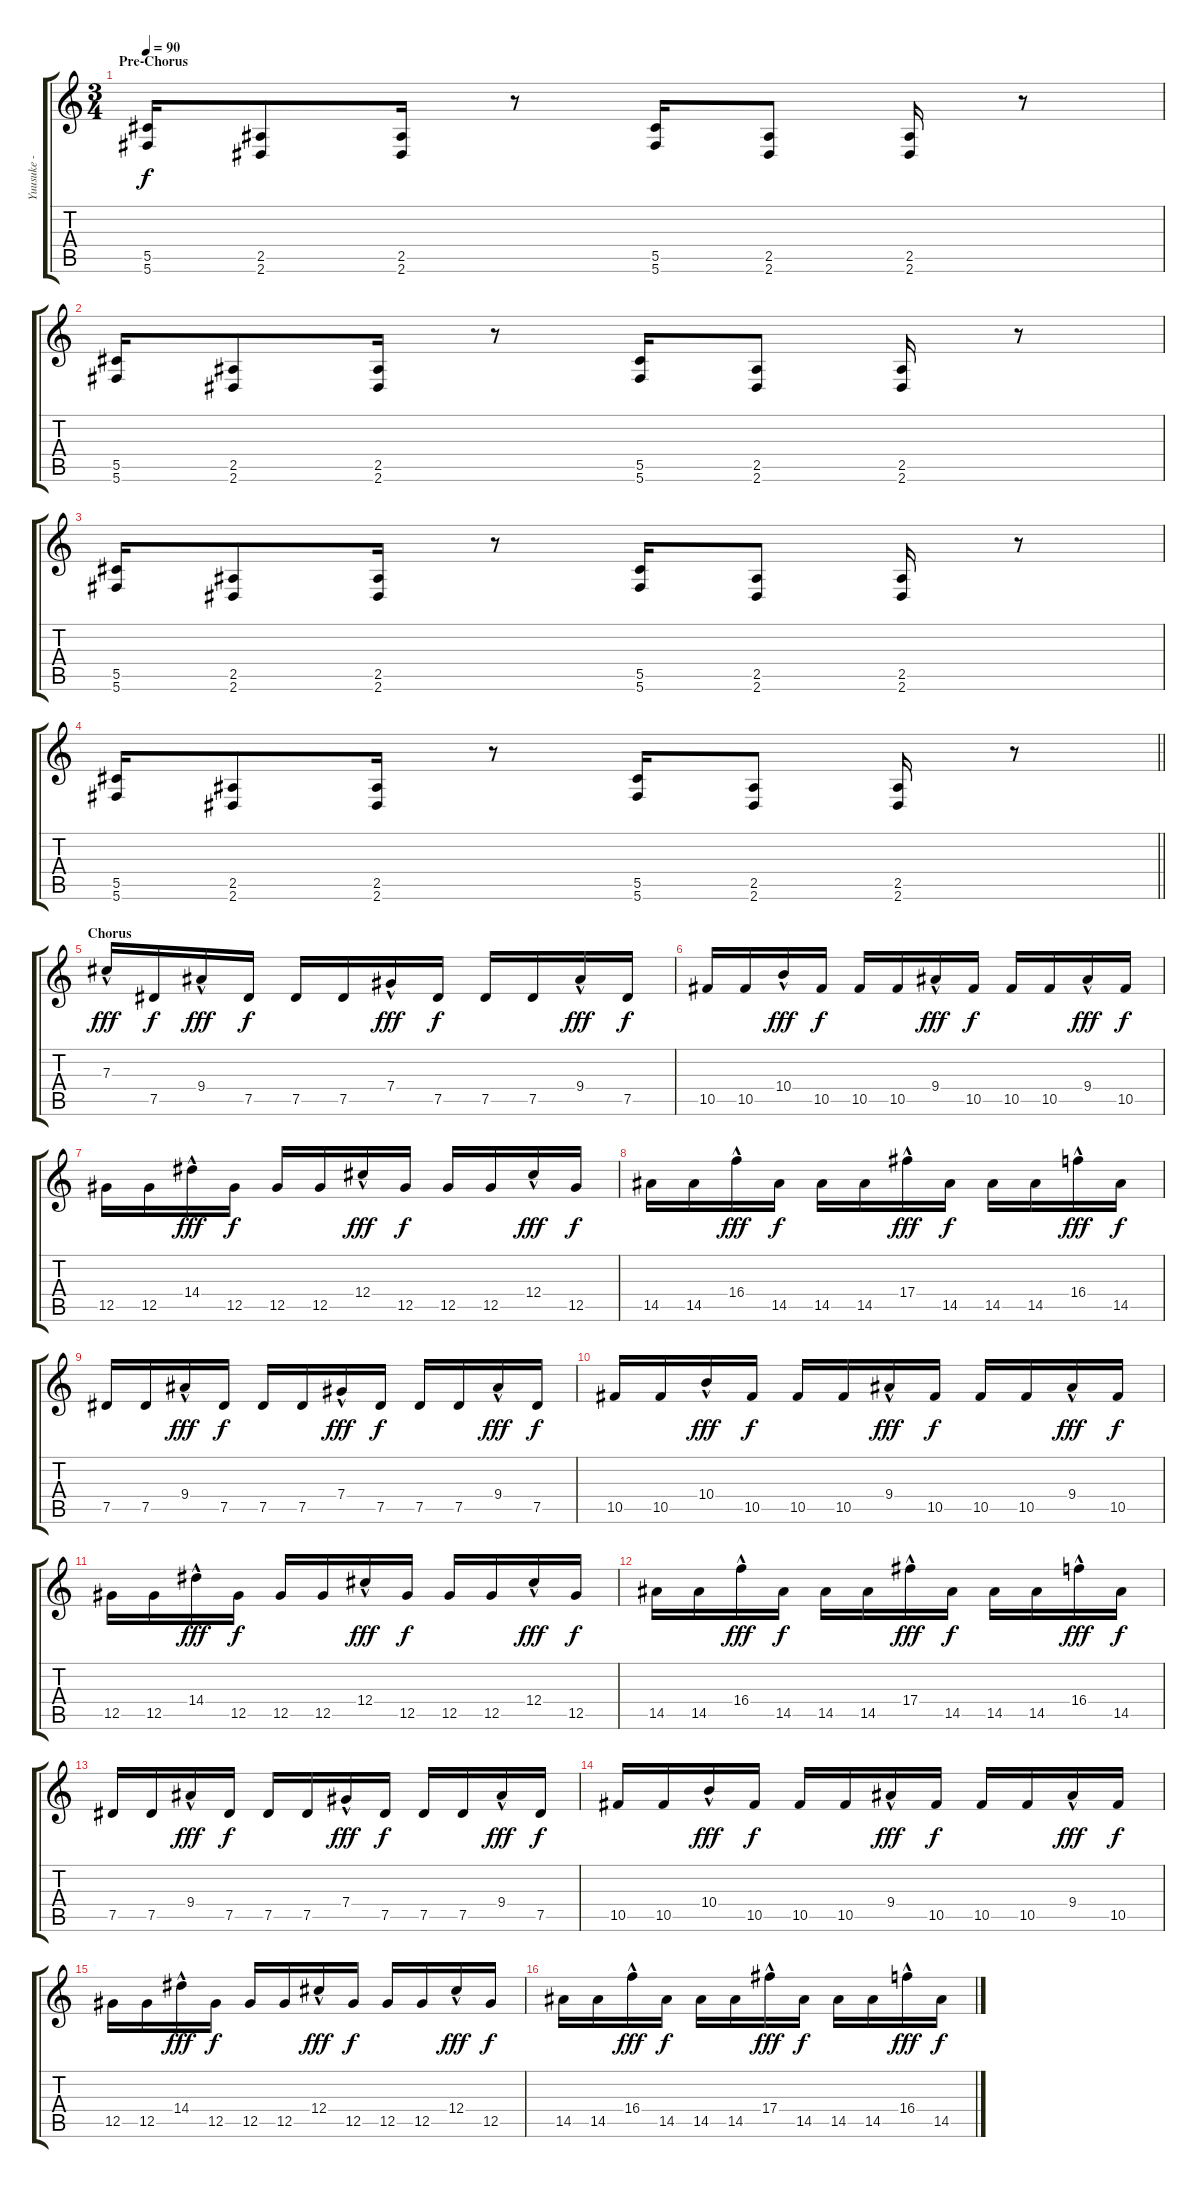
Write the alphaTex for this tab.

\track ("Yuusuke - Guitar" "Yuusuke - ") {instrument distortionguitar}
\staff {score tabs}
\tuning (Eb4 Bb3 Gb3 Db3 Ab2 Db2) {hide}
\ts (3 4)
\section ("" "Pre-Chorus")
\tempo 90
\clef g2
\ks c
(5.5 5.6).16{dy f volume 13 instrument distortionguitar} (2.5 2.6).8 (2.5 2.6).16 r.8 (5.5 5.6).16 (2.5 2.6).8 (2.5 2.6).16 r.8 |
(5.5 5.6).16 (2.5 2.6).8 (2.5 2.6).16 r.8 (5.5 5.6).16 (2.5 2.6).8 (2.5 2.6).16 r.8 |
(5.5 5.6).16 (2.5 2.6).8 (2.5 2.6).16 r.8 (5.5 5.6).16 (2.5 2.6).8 (2.5 2.6).16 r.8 |
\barLineRight lightlight
(5.5 5.6).16 (2.5 2.6).8 (2.5 2.6).16 r.8 (5.5 5.6).16 (2.5 2.6).8 (2.5 2.6).16 r.8 |
\section ("" "Chorus")
7.3{hac}.16{dy fff volume 15} 7.5.16{dy f} 9.4{hac}.16{dy fff} 7.5.16{dy f} 7.5.16 7.5.16 7.4{hac}.16{dy fff} 7.5.16{dy f} 7.5.16 7.5.16 9.4{hac}.16{dy fff} 7.5.16{dy f} |
10.5.16 10.5.16 10.4{hac}.16{dy fff} 10.5.16{dy f} 10.5.16 10.5.16 9.4{hac}.16{dy fff} 10.5.16{dy f} 10.5.16 10.5.16 9.4{hac}.16{dy fff} 10.5.16{dy f} |
12.5.16 12.5.16 14.4{hac}.16{dy fff} 12.5.16{dy f} 12.5.16 12.5.16 12.4{hac}.16{dy fff} 12.5.16{dy f} 12.5.16 12.5.16 12.4{hac}.16{dy fff} 12.5.16{dy f} |
14.5.16 14.5.16 16.4{hac}.16{dy fff} 14.5.16{dy f} 14.5.16 14.5.16 17.4{hac}.16{dy fff} 14.5.16{dy f} 14.5.16 14.5.16 16.4{hac}.16{dy fff} 14.5.16{dy f} |
7.5.16 7.5.16 9.4{hac}.16{dy fff} 7.5.16{dy f} 7.5.16 7.5.16 7.4{hac}.16{dy fff} 7.5.16{dy f} 7.5.16 7.5.16 9.4{hac}.16{dy fff} 7.5.16{dy f} |
10.5.16 10.5.16 10.4{hac}.16{dy fff} 10.5.16{dy f} 10.5.16 10.5.16 9.4{hac}.16{dy fff} 10.5.16{dy f} 10.5.16 10.5.16 9.4{hac}.16{dy fff} 10.5.16{dy f} |
12.5.16 12.5.16 14.4{hac}.16{dy fff} 12.5.16{dy f} 12.5.16 12.5.16 12.4{hac}.16{dy fff} 12.5.16{dy f} 12.5.16 12.5.16 12.4{hac}.16{dy fff} 12.5.16{dy f} |
14.5.16 14.5.16 16.4{hac}.16{dy fff} 14.5.16{dy f} 14.5.16 14.5.16 17.4{hac}.16{dy fff} 14.5.16{dy f} 14.5.16 14.5.16 16.4{hac}.16{dy fff} 14.5.16{dy f} |
7.5.16 7.5.16 9.4{hac}.16{dy fff} 7.5.16{dy f} 7.5.16 7.5.16 7.4{hac}.16{dy fff} 7.5.16{dy f} 7.5.16 7.5.16 9.4{hac}.16{dy fff} 7.5.16{dy f} |
10.5.16 10.5.16 10.4{hac}.16{dy fff} 10.5.16{dy f} 10.5.16 10.5.16 9.4{hac}.16{dy fff} 10.5.16{dy f} 10.5.16 10.5.16 9.4{hac}.16{dy fff} 10.5.16{dy f} |
12.5.16 12.5.16 14.4{hac}.16{dy fff} 12.5.16{dy f} 12.5.16 12.5.16 12.4{hac}.16{dy fff} 12.5.16{dy f} 12.5.16 12.5.16 12.4{hac}.16{dy fff} 12.5.16{dy f} |
14.5.16 14.5.16 16.4{hac}.16{dy fff} 14.5.16{dy f} 14.5.16 14.5.16 17.4{hac}.16{dy fff} 14.5.16{dy f} 14.5.16 14.5.16 16.4{hac}.16{dy fff} 14.5.16{dy f}
